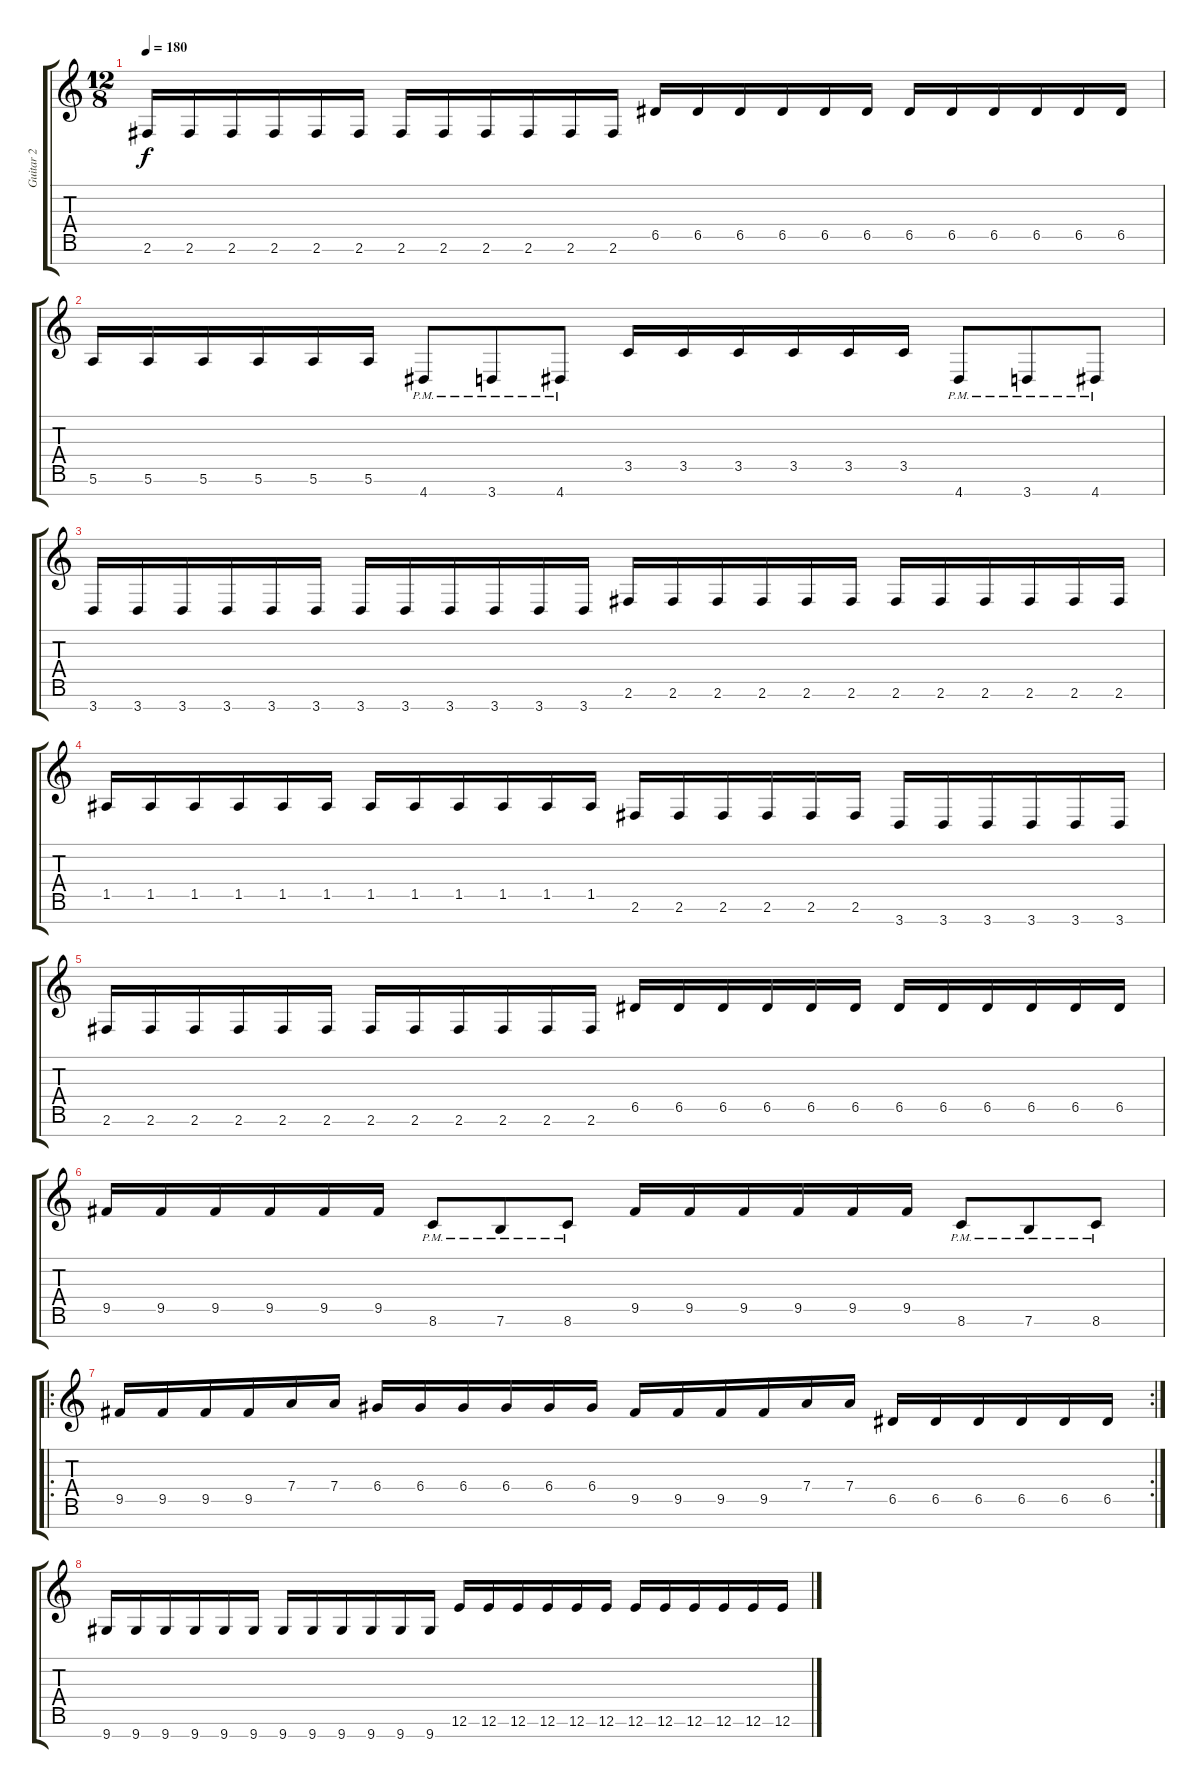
\track ("Guitar 2" "Guitar 2") {instrument distortionguitar}
\staff {score tabs}
\tuning (E4 B3 G3 D3 A2 E2 B1) {hide}
\ts (12 8)
\tempo 180
\clef g2
\ks c
2.6.16{dy f} 2.6.16 2.6.16 2.6.16 2.6.16 2.6.16 2.6.16 2.6.16 2.6.16 2.6.16 2.6.16 2.6.16 6.5.16 6.5.16 6.5.16 6.5.16 6.5.16 6.5.16 6.5.16 6.5.16 6.5.16 6.5.16 6.5.16 6.5.16 |
5.6.16 5.6.16 5.6.16 5.6.16 5.6.16 5.6.16 4.7{pm}.8 3.7{pm}.8 4.7{pm}.8 3.5.16 3.5.16 3.5.16 3.5.16 3.5.16 3.5.16 4.7{pm}.8 3.7{pm}.8 4.7{pm}.8 |
3.7.16 3.7.16 3.7.16 3.7.16 3.7.16 3.7.16 3.7.16 3.7.16 3.7.16 3.7.16 3.7.16 3.7.16 2.6.16 2.6.16 2.6.16 2.6.16 2.6.16 2.6.16 2.6.16 2.6.16 2.6.16 2.6.16 2.6.16 2.6.16 |
1.5.16 1.5.16 1.5.16 1.5.16 1.5.16 1.5.16 1.5.16 1.5.16 1.5.16 1.5.16 1.5.16 1.5.16 2.6.16 2.6.16 2.6.16 2.6.16 2.6.16 2.6.16 3.7.16 3.7.16 3.7.16 3.7.16 3.7.16 3.7.16 |
2.6.16 2.6.16 2.6.16 2.6.16 2.6.16 2.6.16 2.6.16 2.6.16 2.6.16 2.6.16 2.6.16 2.6.16 6.5.16 6.5.16 6.5.16 6.5.16 6.5.16 6.5.16 6.5.16 6.5.16 6.5.16 6.5.16 6.5.16 6.5.16 |
9.5.16 9.5.16 9.5.16 9.5.16 9.5.16 9.5.16 8.6{pm}.8 7.6{pm}.8 8.6{pm}.8 9.5.16 9.5.16 9.5.16 9.5.16 9.5.16 9.5.16 8.6{pm}.8 7.6{pm}.8 8.6{pm}.8 |
\ro
\rc 2
9.5.16 9.5.16 9.5.16 9.5.16 7.4.16 7.4.16 6.4.16 6.4.16 6.4.16 6.4.16 6.4.16 6.4.16 9.5.16 9.5.16 9.5.16 9.5.16 7.4.16 7.4.16 6.5.16 6.5.16 6.5.16 6.5.16 6.5.16 6.5.16 |
9.7.16 9.7.16 9.7.16 9.7.16 9.7.16 9.7.16 9.7.16 9.7.16 9.7.16 9.7.16 9.7.16 9.7.16 12.6.16 12.6.16 12.6.16 12.6.16 12.6.16 12.6.16 12.6.16 12.6.16 12.6.16 12.6.16 12.6.16 12.6.16
